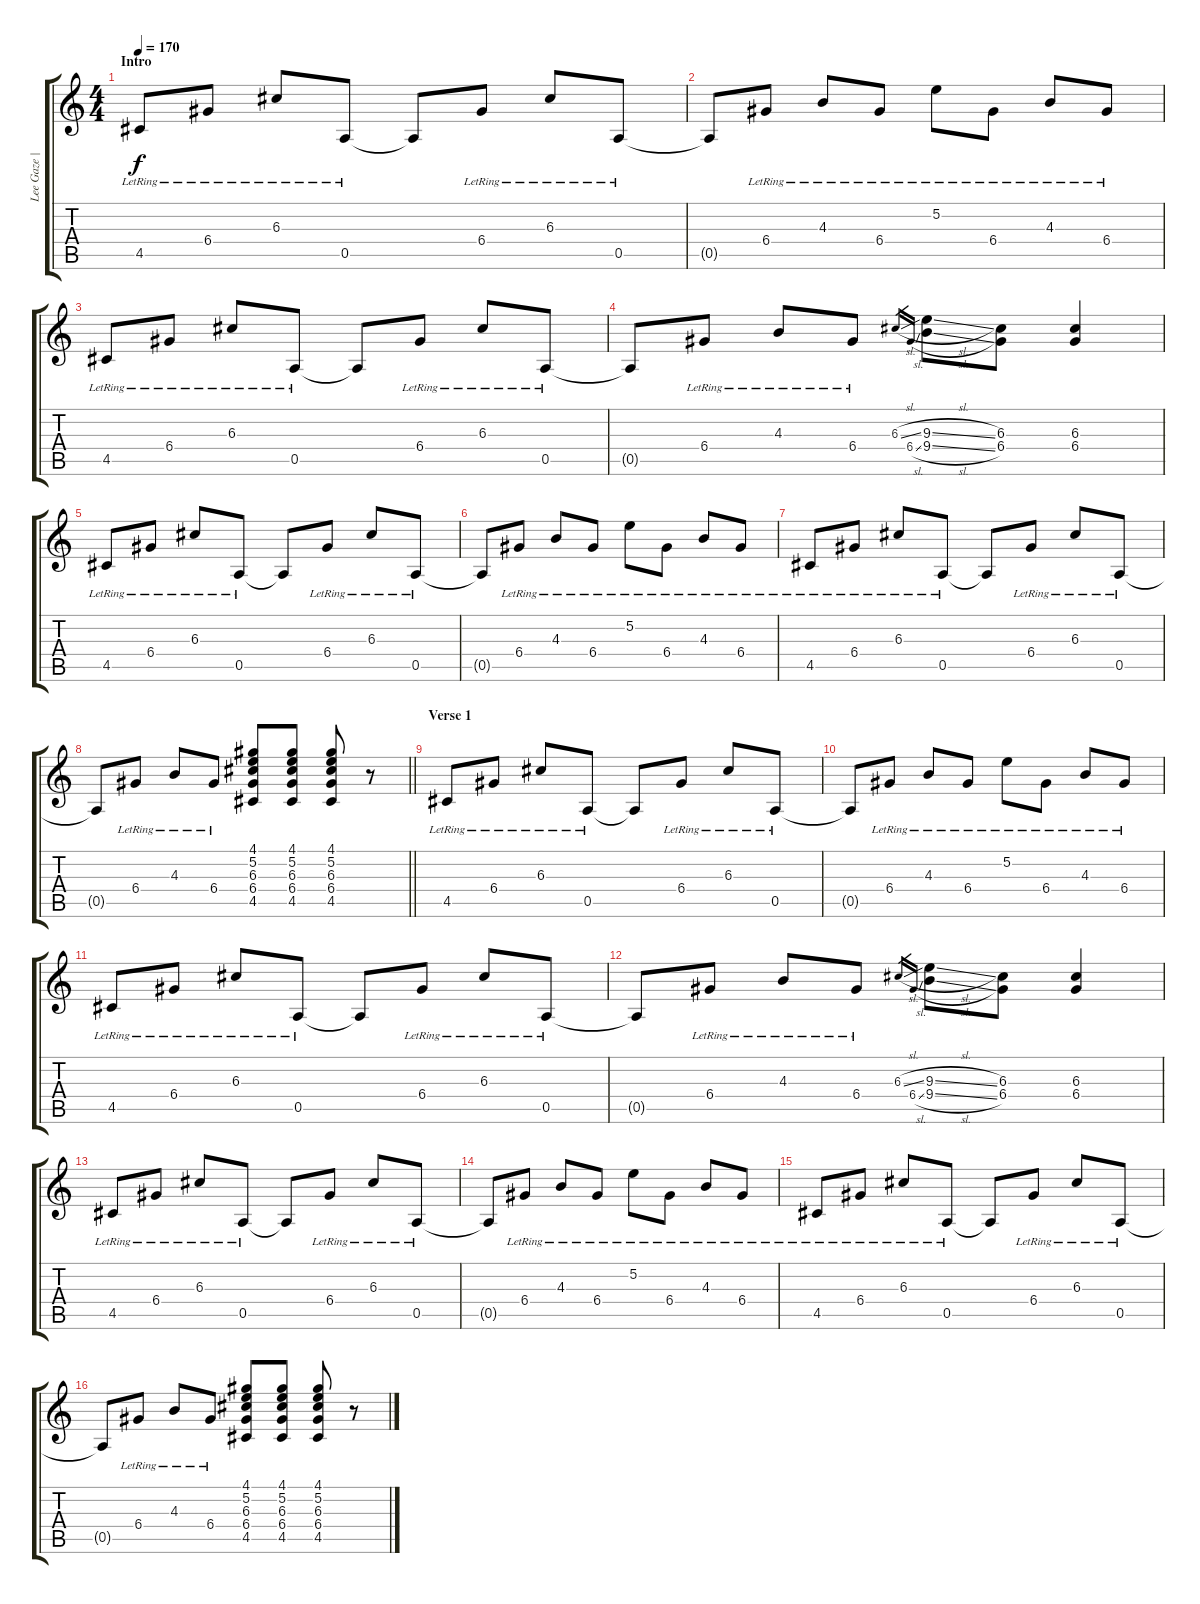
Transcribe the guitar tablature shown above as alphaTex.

\track ("Lee Gaze | Lead" "Lee Gaze |") {instrument electricguitarjazz}
\staff {score tabs}
\tuning (E4 B3 G3 D3 A2 D2) {hide}
\ts (4 4)
\section ("" "Intro")
\tempo 170
\clef g2
\ks c
4.5{lr}.8{dy f instrument electricguitarjazz} 6.4{lr}.8 6.3{lr}.8 0.5{lr}.8 0.5{t}.8 6.4{lr}.8 6.3{lr}.8 0.5{lr}.8 |
0.5{t}.8 6.4{lr}.8 4.3{lr}.8 6.4{lr}.8 5.2{lr}.8 6.4{lr}.8 4.3{lr}.8 6.4{lr}.8 |
4.5{lr}.8 6.4{lr}.8 6.3{lr}.8 0.5{lr}.8 0.5{t}.8 6.4{lr}.8 6.3{lr}.8 0.5{lr}.8 |
0.5{t}.8 6.4{lr}.8 4.3{lr}.8 6.4{lr}.8 6.3{sl}.16{gr} 6.4{sl}.16{gr} (9.3{sl} 9.4{sl}).8 (6.3 6.4).8 (6.3 6.4).4 |
4.5{lr}.8 6.4{lr}.8 6.3{lr}.8 0.5{lr}.8 0.5{t}.8 6.4{lr}.8 6.3{lr}.8 0.5{lr}.8 |
0.5{t}.8 6.4{lr}.8 4.3{lr}.8 6.4{lr}.8 5.2{lr}.8 6.4{lr}.8 4.3{lr}.8 6.4{lr}.8 |
4.5{lr}.8 6.4{lr}.8 6.3{lr}.8 0.5{lr}.8 0.5{t}.8 6.4{lr}.8 6.3{lr}.8 0.5{lr}.8 |
\barLineRight lightlight
0.5{t}.8 6.4{lr}.8 4.3{lr}.8 6.4{lr}.8 (4.1 5.2 6.3 6.4 4.5).8 (4.1 5.2 6.3 6.4 4.5).8 (4.1 5.2 6.3 6.4 4.5).8 r.8 |
\section ("" "Verse 1")
4.5{lr}.8 6.4{lr}.8 6.3{lr}.8 0.5{lr}.8 0.5{t}.8 6.4{lr}.8 6.3{lr}.8 0.5{lr}.8 |
0.5{t}.8 6.4{lr}.8 4.3{lr}.8 6.4{lr}.8 5.2{lr}.8 6.4{lr}.8 4.3{lr}.8 6.4{lr}.8 |
4.5{lr}.8 6.4{lr}.8 6.3{lr}.8 0.5{lr}.8 0.5{t}.8 6.4{lr}.8 6.3{lr}.8 0.5{lr}.8 |
0.5{t}.8 6.4{lr}.8 4.3{lr}.8 6.4{lr}.8 6.3{sl}.16{gr} 6.4{sl}.16{gr} (9.3{sl} 9.4{sl}).8 (6.3 6.4).8 (6.3 6.4).4 |
4.5{lr}.8 6.4{lr}.8 6.3{lr}.8 0.5{lr}.8 0.5{t}.8 6.4{lr}.8 6.3{lr}.8 0.5{lr}.8 |
0.5{t}.8 6.4{lr}.8 4.3{lr}.8 6.4{lr}.8 5.2{lr}.8 6.4{lr}.8 4.3{lr}.8 6.4{lr}.8 |
4.5{lr}.8 6.4{lr}.8 6.3{lr}.8 0.5{lr}.8 0.5{t}.8 6.4{lr}.8 6.3{lr}.8 0.5{lr}.8 |
0.5{t}.8 6.4{lr}.8 4.3{lr}.8 6.4{lr}.8 (4.1 5.2 6.3 6.4 4.5).8 (4.1 5.2 6.3 6.4 4.5).8 (4.1 5.2 6.3 6.4 4.5).8 r.8
